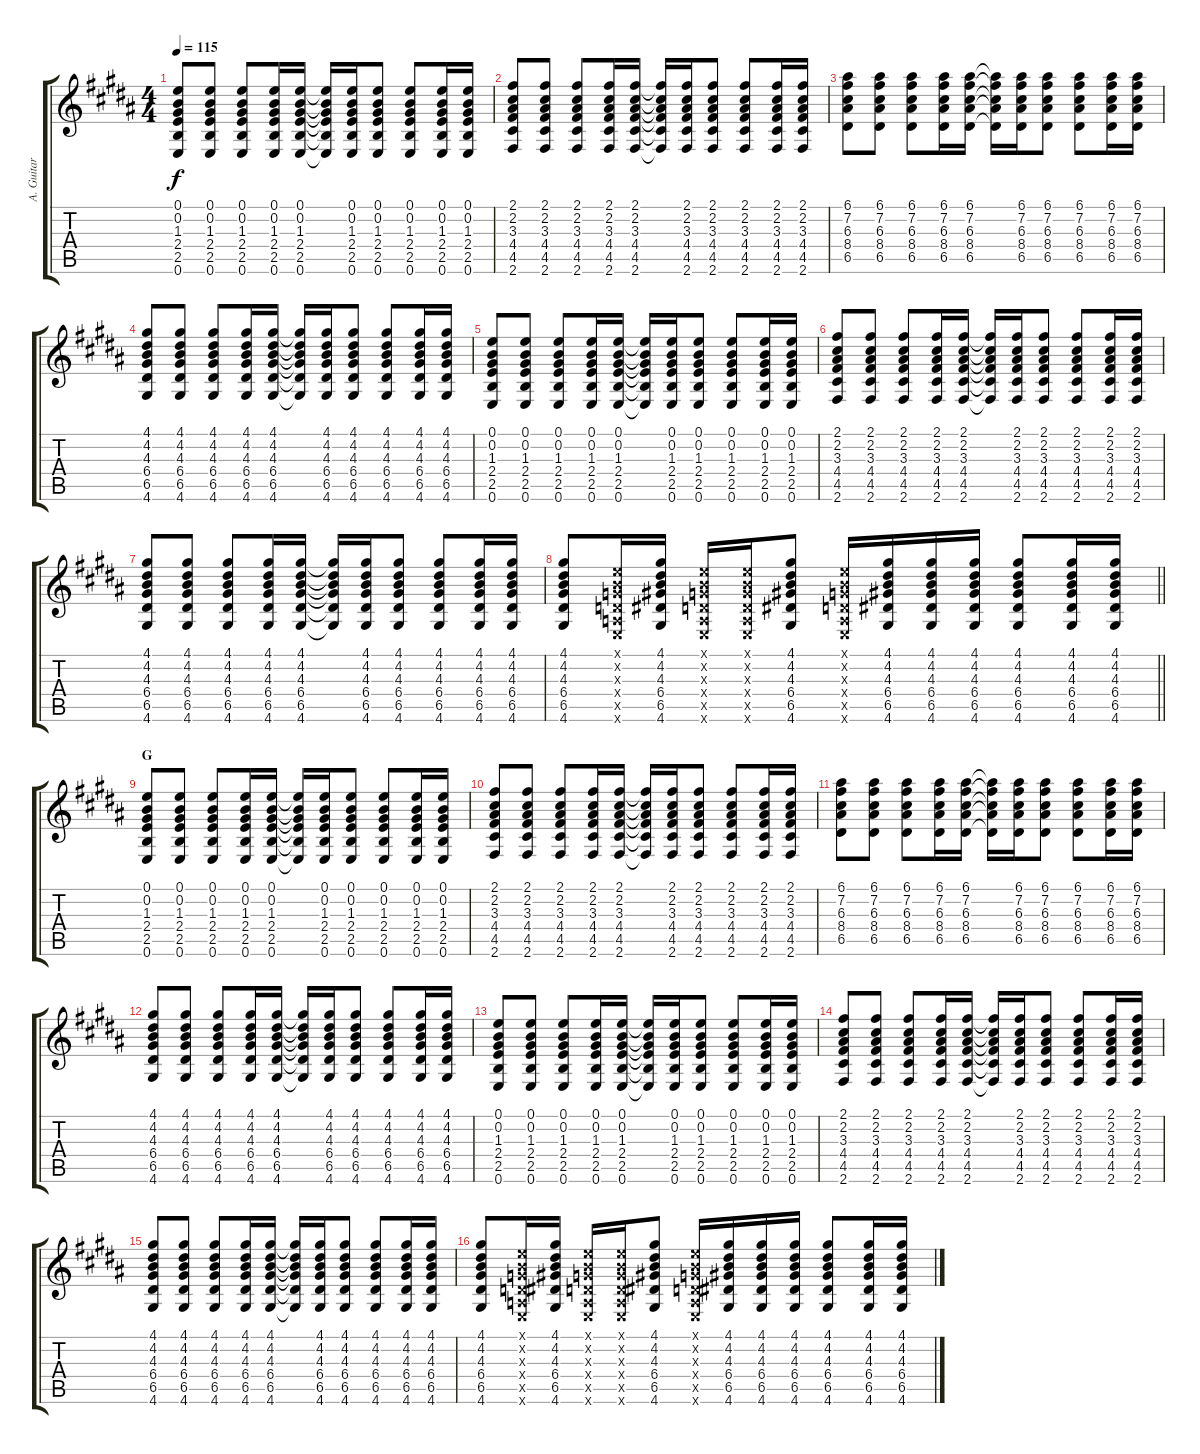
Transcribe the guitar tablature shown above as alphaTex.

\track ("A. Guitar" "A. Guitar") {instrument acousticguitarsteel}
\staff {score tabs}
\tuning (E4 B3 G3 D3 A2 E2) {hide}
\ts (4 4)
\tempo 115
\clef g2
\ks b
(0.1 0.2 1.3 2.4 2.5 0.6).8{dy f} (0.1 0.2 1.3 2.4 2.5 0.6).8 (0.1 0.2 1.3 2.4 2.5 0.6).8 (0.1 0.2 1.3 2.4 2.5 0.6).16 (0.1 0.2 1.3 2.4 2.5 0.6).16 (0.1{t} 0.2{t} 1.3{t} 2.4{t} 2.5{t} 0.6{t}).16 (0.1 0.2 1.3 2.4 2.5 0.6).16 (0.1 0.2 1.3 2.4 2.5 0.6).8 (0.1 0.2 1.3 2.4 2.5 0.6).8 (0.1 0.2 1.3 2.4 2.5 0.6).16 (0.1 0.2 1.3 2.4 2.5 0.6).16 |
(2.1 2.2 3.3 4.4 4.5 2.6).8 (2.1 2.2 3.3 4.4 4.5 2.6).8 (2.1 2.2 3.3 4.4 4.5 2.6).8 (2.1 2.2 3.3 4.4 4.5 2.6).16 (2.1 2.2 3.3 4.4 4.5 2.6).16 (2.1{t} 2.2{t} 3.3{t} 4.4{t} 4.5{t} 2.6{t}).16 (2.1 2.2 3.3 4.4 4.5 2.6).16 (2.1 2.2 3.3 4.4 4.5 2.6).8 (2.1 2.2 3.3 4.4 4.5 2.6).8 (2.1 2.2 3.3 4.4 4.5 2.6).16 (2.1 2.2 3.3 4.4 4.5 2.6).16 |
(6.1 7.2 6.3 8.4 6.5).8 (6.1 7.2 6.3 8.4 6.5).8 (6.1 7.2 6.3 8.4 6.5).8 (6.1 7.2 6.3 8.4 6.5).16 (6.1 7.2 6.3 8.4 6.5).16 (6.1{t} 7.2{t} 6.3{t} 8.4{t} 6.5{t}).16 (6.1 7.2 6.3 8.4 6.5).16 (6.1 7.2 6.3 8.4 6.5).8 (6.1 7.2 6.3 8.4 6.5).8 (6.1 7.2 6.3 8.4 6.5).16 (6.1 7.2 6.3 8.4 6.5).16 |
(4.1 4.2 4.3 6.4 6.5 4.6).8 (4.1 4.2 4.3 6.4 6.5 4.6).8 (4.1 4.2 4.3 6.4 6.5 4.6).8 (4.1 4.2 4.3 6.4 6.5 4.6).16 (4.1 4.2 4.3 6.4 6.5 4.6).16 (4.1{t} 4.2{t} 4.3{t} 6.4{t} 6.5{t} 4.6{t}).16 (4.1 4.2 4.3 6.4 6.5 4.6).16 (4.1 4.2 4.3 6.4 6.5 4.6).8 (4.1 4.2 4.3 6.4 6.5 4.6).8 (4.1 4.2 4.3 6.4 6.5 4.6).16 (4.1 4.2 4.3 6.4 6.5 4.6).16 |
(0.1 0.2 1.3 2.4 2.5 0.6).8 (0.1 0.2 1.3 2.4 2.5 0.6).8 (0.1 0.2 1.3 2.4 2.5 0.6).8 (0.1 0.2 1.3 2.4 2.5 0.6).16 (0.1 0.2 1.3 2.4 2.5 0.6).16 (0.1{t} 0.2{t} 1.3{t} 2.4{t} 2.5{t} 0.6{t}).16 (0.1 0.2 1.3 2.4 2.5 0.6).16 (0.1 0.2 1.3 2.4 2.5 0.6).8 (0.1 0.2 1.3 2.4 2.5 0.6).8 (0.1 0.2 1.3 2.4 2.5 0.6).16 (0.1 0.2 1.3 2.4 2.5 0.6).16 |
(2.1 2.2 3.3 4.4 4.5 2.6).8 (2.1 2.2 3.3 4.4 4.5 2.6).8 (2.1 2.2 3.3 4.4 4.5 2.6).8 (2.1 2.2 3.3 4.4 4.5 2.6).16 (2.1 2.2 3.3 4.4 4.5 2.6).16 (2.1{t} 2.2{t} 3.3{t} 4.4{t} 4.5{t} 2.6{t}).16 (2.1 2.2 3.3 4.4 4.5 2.6).16 (2.1 2.2 3.3 4.4 4.5 2.6).8 (2.1 2.2 3.3 4.4 4.5 2.6).8 (2.1 2.2 3.3 4.4 4.5 2.6).16 (2.1 2.2 3.3 4.4 4.5 2.6).16 |
(4.1 4.2 4.3 6.4 6.5 4.6).8 (4.1 4.2 4.3 6.4 6.5 4.6).8 (4.1 4.2 4.3 6.4 6.5 4.6).8 (4.1 4.2 4.3 6.4 6.5 4.6).16 (4.1 4.2 4.3 6.4 6.5 4.6).16 (4.1{t} 4.2{t} 4.3{t} 6.4{t} 6.5{t} 4.6{t}).16 (4.1 4.2 4.3 6.4 6.5 4.6).16 (4.1 4.2 4.3 6.4 6.5 4.6).8 (4.1 4.2 4.3 6.4 6.5 4.6).8 (4.1 4.2 4.3 6.4 6.5 4.6).16 (4.1 4.2 4.3 6.4 6.5 4.6).16 |
\barLineRight lightlight
(4.1 4.2 4.3 6.4 6.5 4.6).8 (0.1{x} 0.2{x} 0.3{x} 0.4{x} 0.5{x} 0.6{x}).16 (4.1 4.2 4.3 6.4 6.5 4.6).16 (0.1{x} 0.2{x} 0.3{x} 0.4{x} 0.5{x} 0.6{x}).16 (0.1{x} 0.2{x} 0.3{x} 0.4{x} 0.5{x} 0.6{x}).16 (4.1 4.2 4.3 6.4 6.5 4.6).8 (0.1{x} 0.2{x} 0.3{x} 0.4{x} 0.5{x} 0.6{x}).16 (4.1 4.2 4.3 6.4 6.5 4.6).16 (4.1 4.2 4.3 6.4 6.5 4.6).16 (4.1 4.2 4.3 6.4 6.5 4.6).16 (4.1 4.2 4.3 6.4 6.5 4.6).8 (4.1 4.2 4.3 6.4 6.5 4.6).16 (4.1 4.2 4.3 6.4 6.5 4.6).16 |
\section ("" "G")
(0.1 0.2 1.3 2.4 2.5 0.6).8 (0.1 0.2 1.3 2.4 2.5 0.6).8 (0.1 0.2 1.3 2.4 2.5 0.6).8 (0.1 0.2 1.3 2.4 2.5 0.6).16 (0.1 0.2 1.3 2.4 2.5 0.6).16 (0.1{t} 0.2{t} 1.3{t} 2.4{t} 2.5{t} 0.6{t}).16 (0.1 0.2 1.3 2.4 2.5 0.6).16 (0.1 0.2 1.3 2.4 2.5 0.6).8 (0.1 0.2 1.3 2.4 2.5 0.6).8 (0.1 0.2 1.3 2.4 2.5 0.6).16 (0.1 0.2 1.3 2.4 2.5 0.6).16 |
(2.1 2.2 3.3 4.4 4.5 2.6).8 (2.1 2.2 3.3 4.4 4.5 2.6).8 (2.1 2.2 3.3 4.4 4.5 2.6).8 (2.1 2.2 3.3 4.4 4.5 2.6).16 (2.1 2.2 3.3 4.4 4.5 2.6).16 (2.1{t} 2.2{t} 3.3{t} 4.4{t} 4.5{t} 2.6{t}).16 (2.1 2.2 3.3 4.4 4.5 2.6).16 (2.1 2.2 3.3 4.4 4.5 2.6).8 (2.1 2.2 3.3 4.4 4.5 2.6).8 (2.1 2.2 3.3 4.4 4.5 2.6).16 (2.1 2.2 3.3 4.4 4.5 2.6).16 |
(6.1 7.2 6.3 8.4 6.5).8 (6.1 7.2 6.3 8.4 6.5).8 (6.1 7.2 6.3 8.4 6.5).8 (6.1 7.2 6.3 8.4 6.5).16 (6.1 7.2 6.3 8.4 6.5).16 (6.1{t} 7.2{t} 6.3{t} 8.4{t} 6.5{t}).16 (6.1 7.2 6.3 8.4 6.5).16 (6.1 7.2 6.3 8.4 6.5).8 (6.1 7.2 6.3 8.4 6.5).8 (6.1 7.2 6.3 8.4 6.5).16 (6.1 7.2 6.3 8.4 6.5).16 |
(4.1 4.2 4.3 6.4 6.5 4.6).8 (4.1 4.2 4.3 6.4 6.5 4.6).8 (4.1 4.2 4.3 6.4 6.5 4.6).8 (4.1 4.2 4.3 6.4 6.5 4.6).16 (4.1 4.2 4.3 6.4 6.5 4.6).16 (4.1{t} 4.2{t} 4.3{t} 6.4{t} 6.5{t} 4.6{t}).16 (4.1 4.2 4.3 6.4 6.5 4.6).16 (4.1 4.2 4.3 6.4 6.5 4.6).8 (4.1 4.2 4.3 6.4 6.5 4.6).8 (4.1 4.2 4.3 6.4 6.5 4.6).16 (4.1 4.2 4.3 6.4 6.5 4.6).16 |
(0.1 0.2 1.3 2.4 2.5 0.6).8 (0.1 0.2 1.3 2.4 2.5 0.6).8 (0.1 0.2 1.3 2.4 2.5 0.6).8 (0.1 0.2 1.3 2.4 2.5 0.6).16 (0.1 0.2 1.3 2.4 2.5 0.6).16 (0.1{t} 0.2{t} 1.3{t} 2.4{t} 2.5{t} 0.6{t}).16 (0.1 0.2 1.3 2.4 2.5 0.6).16 (0.1 0.2 1.3 2.4 2.5 0.6).8 (0.1 0.2 1.3 2.4 2.5 0.6).8 (0.1 0.2 1.3 2.4 2.5 0.6).16 (0.1 0.2 1.3 2.4 2.5 0.6).16 |
(2.1 2.2 3.3 4.4 4.5 2.6).8 (2.1 2.2 3.3 4.4 4.5 2.6).8 (2.1 2.2 3.3 4.4 4.5 2.6).8 (2.1 2.2 3.3 4.4 4.5 2.6).16 (2.1 2.2 3.3 4.4 4.5 2.6).16 (2.1{t} 2.2{t} 3.3{t} 4.4{t} 4.5{t} 2.6{t}).16 (2.1 2.2 3.3 4.4 4.5 2.6).16 (2.1 2.2 3.3 4.4 4.5 2.6).8 (2.1 2.2 3.3 4.4 4.5 2.6).8 (2.1 2.2 3.3 4.4 4.5 2.6).16 (2.1 2.2 3.3 4.4 4.5 2.6).16 |
(4.1 4.2 4.3 6.4 6.5 4.6).8 (4.1 4.2 4.3 6.4 6.5 4.6).8 (4.1 4.2 4.3 6.4 6.5 4.6).8 (4.1 4.2 4.3 6.4 6.5 4.6).16 (4.1 4.2 4.3 6.4 6.5 4.6).16 (4.1{t} 4.2{t} 4.3{t} 6.4{t} 6.5{t} 4.6{t}).16 (4.1 4.2 4.3 6.4 6.5 4.6).16 (4.1 4.2 4.3 6.4 6.5 4.6).8 (4.1 4.2 4.3 6.4 6.5 4.6).8 (4.1 4.2 4.3 6.4 6.5 4.6).16 (4.1 4.2 4.3 6.4 6.5 4.6).16 |
(4.1 4.2 4.3 6.4 6.5 4.6).8 (0.1{x} 0.2{x} 0.3{x} 0.4{x} 0.5{x} 0.6{x}).16 (4.1 4.2 4.3 6.4 6.5 4.6).16 (0.1{x} 0.2{x} 0.3{x} 0.4{x} 0.5{x} 0.6{x}).16 (0.1{x} 0.2{x} 0.3{x} 0.4{x} 0.5{x} 0.6{x}).16 (4.1 4.2 4.3 6.4 6.5 4.6).8 (0.1{x} 0.2{x} 0.3{x} 0.4{x} 0.5{x} 0.6{x}).16 (4.1 4.2 4.3 6.4 6.5 4.6).16 (4.1 4.2 4.3 6.4 6.5 4.6).16 (4.1 4.2 4.3 6.4 6.5 4.6).16 (4.1 4.2 4.3 6.4 6.5 4.6).8 (4.1 4.2 4.3 6.4 6.5 4.6).16 (4.1 4.2 4.3 6.4 6.5 4.6).16
